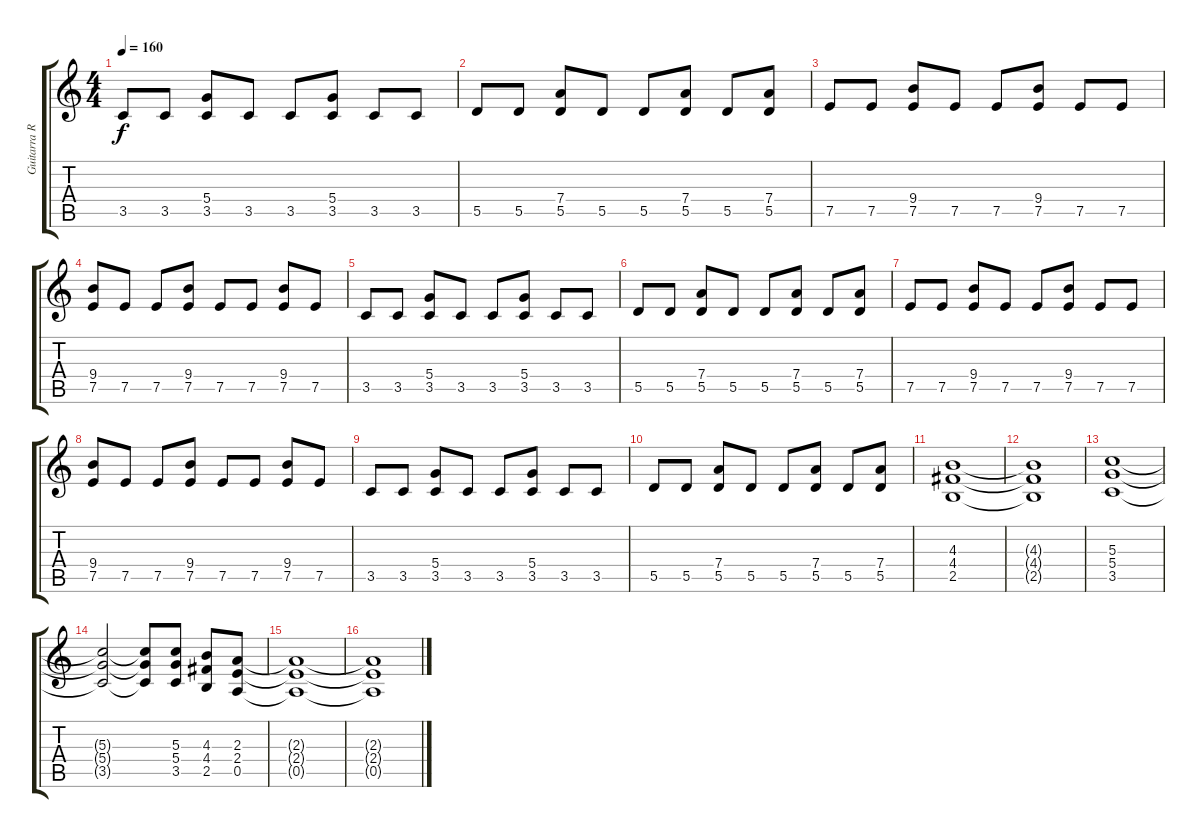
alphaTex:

\track ("Guitarra Ritmica" "Guitarra R") {instrument distortionguitar}
\staff {score tabs}
\tuning (E4 B3 G3 D3 A2 E2) {hide}
\ts (4 4)
\tempo 160
\clef g2
\ks c
3.5.8{dy f} 3.5.8 (5.4 3.5).8 3.5.8 3.5.8 (5.4 3.5).8 3.5.8 3.5.8 |
5.5.8 5.5.8 (7.4 5.5).8 5.5.8 5.5.8 (7.4 5.5).8 5.5.8 (7.4 5.5).8 |
7.5.8 7.5.8 (9.4 7.5).8 7.5.8 7.5.8 (9.4 7.5).8 7.5.8 7.5.8 |
(9.4 7.5).8 7.5.8 7.5.8 (9.4 7.5).8 7.5.8 7.5.8 (9.4 7.5).8 7.5.8 |
3.5.8 3.5.8 (5.4 3.5).8 3.5.8 3.5.8 (5.4 3.5).8 3.5.8 3.5.8 |
5.5.8 5.5.8 (7.4 5.5).8 5.5.8 5.5.8 (7.4 5.5).8 5.5.8 (7.4 5.5).8 |
7.5.8 7.5.8 (9.4 7.5).8 7.5.8 7.5.8 (9.4 7.5).8 7.5.8 7.5.8 |
(9.4 7.5).8 7.5.8 7.5.8 (9.4 7.5).8 7.5.8 7.5.8 (9.4 7.5).8 7.5.8 |
3.5.8 3.5.8 (5.4 3.5).8 3.5.8 3.5.8 (5.4 3.5).8 3.5.8 3.5.8 |
5.5.8 5.5.8 (7.4 5.5).8 5.5.8 5.5.8 (7.4 5.5).8 5.5.8 (7.4 5.5).8 |
(4.3 4.4 2.5).1 |
(4.3{t} 4.4{t} 2.5{t}).1 |
(5.3 5.4 3.5).1 |
(5.3{t} 5.4{t} 3.5{t}).2 (5.3{t} 5.4{t} 3.5{t}).8 (5.3 5.4 3.5).8 (4.3 4.4 2.5).8 (2.3 2.4 0.5).8 |
(2.3{t} 2.4{t} 0.5{t}).1 |
(2.3{t} 2.4{t} 0.5{t}).1
